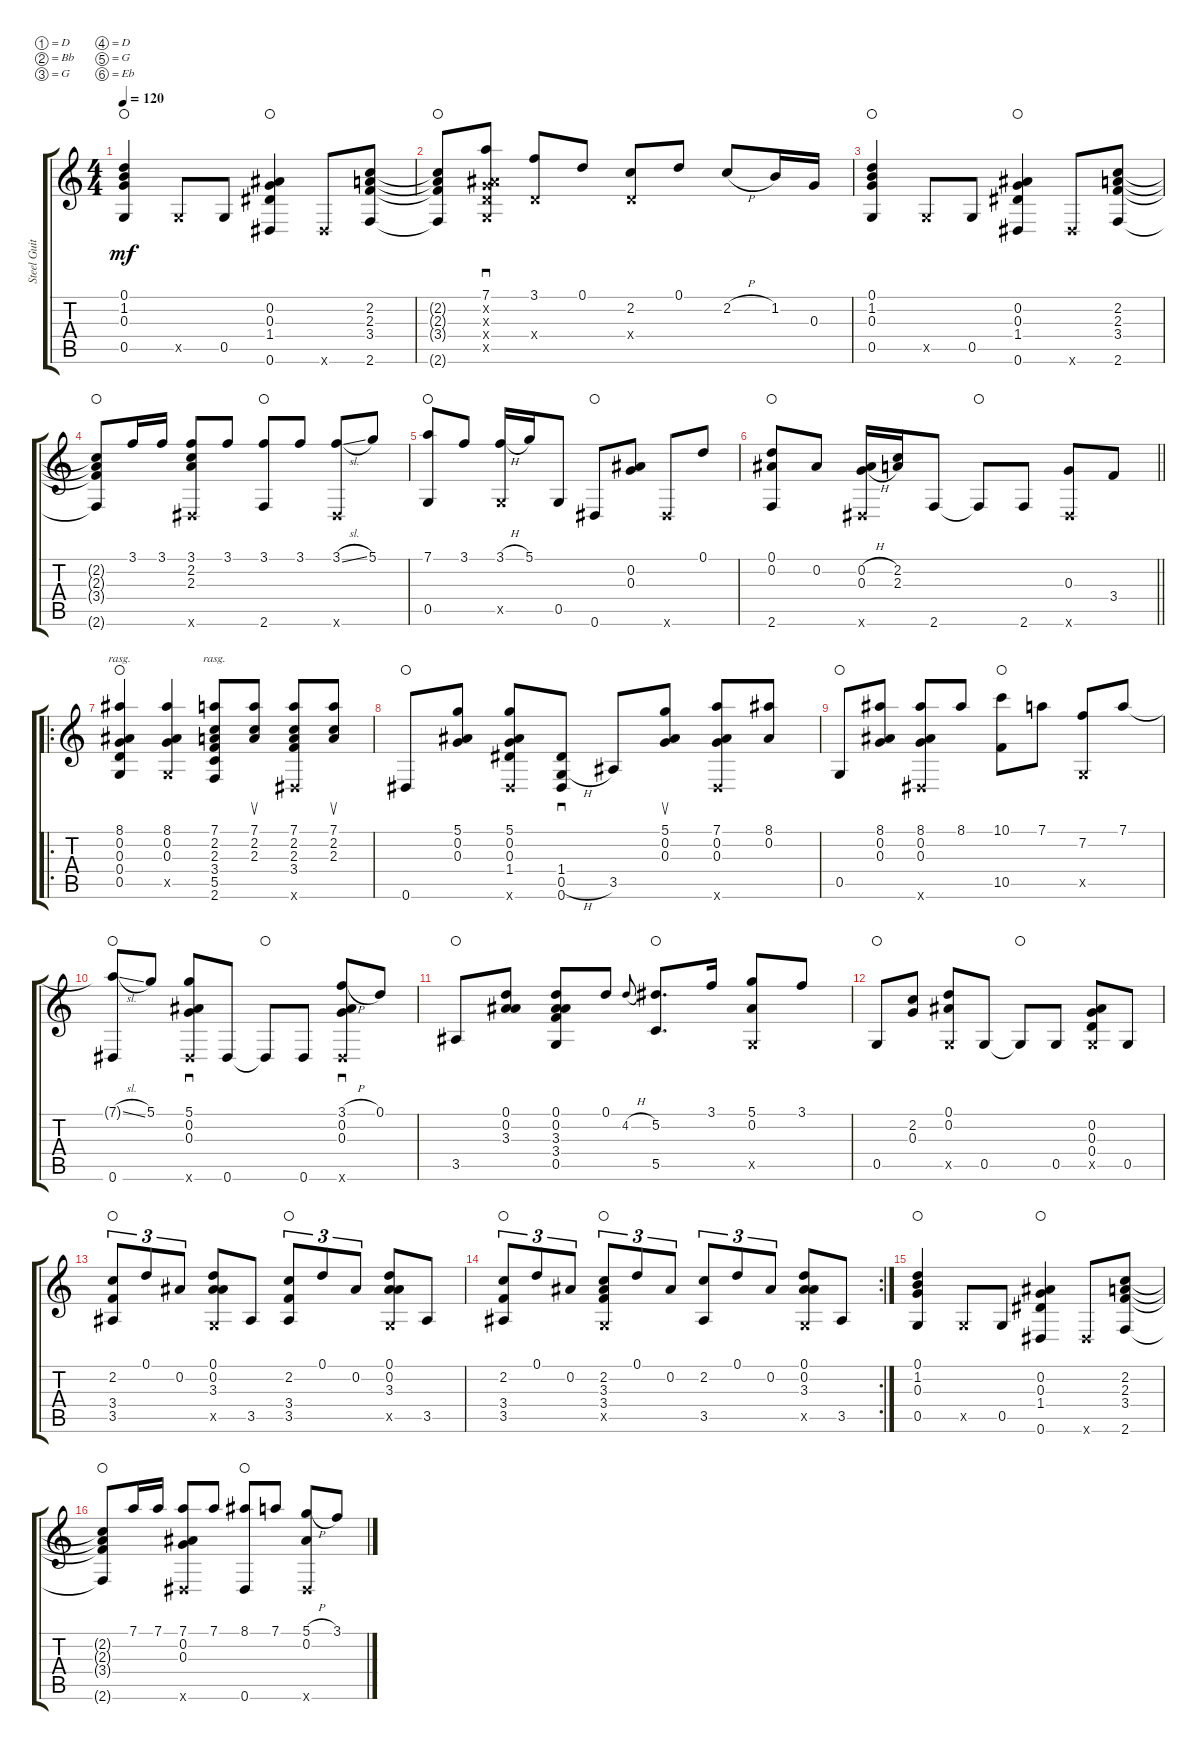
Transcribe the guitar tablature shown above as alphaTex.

\defaultSystemsLayout 4
\bracketExtendMode groupsimilarinstruments
\otherSystemsTrackNameOrientation horizontal
\track ("Steel Guitar" "Steel Guit") {instrument acousticguitarsteel}
\staff {score tabs}
\tuning (D4 Bb3 G3 D3 G2 Eb2)
\ts (4 4)
\tempo 120
\clef g2
\ks c
(0.5 0.1 1.2 0.3).4{dy mf waho beam Up} 0.5{x}.8{beam Up} 0.5.8{beam Up} (0.6{acc #} 1.4{acc #} 0.3 0.2{acc #}).4{waho beam Up} 0.6{x acc #}.8{beam Up} (2.6 2.2 2.3 3.4).8{beam Up} |
(2.6{t} 2.2{t} 2.3{t} 3.4{t}).8{waho beam Up} (7.1 0.2{x acc #} 0.3{x} 0.4{x} 0.5{x}).8{sd beam Up} (0.4{x} 3.1).8{beam Up} 0.1.8{beam Up} (2.2 0.4{x}).8{beam Up} 0.1.8{beam Up} 2.2{h}.8{beam Up} 1.2.16{beam Up} 0.3.16{beam Up} |
(0.5 0.1 1.2 0.3).4{waho beam Up} 0.5{x}.8{beam Up} 0.5.8{beam Up} (0.6{acc #} 1.4{acc #} 0.3 0.2{acc #}).4{waho beam Up} 0.6{x acc #}.8{beam Up} (2.6 2.2 2.3 3.4).8{beam Up} |
\scale
0.939442 (2.6{t} 2.2{t} 2.3{t} 3.4{t}).8{waho beam Up} 3.1.16{beam Up} 3.1.16{beam Up} (3.1 2.2 2.3 0.6{x acc #}).8{beam Up} 3.1.8{beam Up} (3.1 2.6).8{waho beam Up} 3.1.8{beam Up} (3.1{sl} 0.6{x acc #}).8{beam Up} 5.1.8{beam Up} |
\scale
0.978943 (7.1 0.5).8{waho beam Up} 3.1.8{beam Up} (3.1{h} 0.5{x}).16{beam Up} 5.1.16{beam Up} 0.5.8{beam Up} 0.6{acc #}.8{waho beam Up} (0.2{acc #} 0.3).8{beam Up} 0.6{x acc #}.8{beam Up} 0.1.8{beam Up} |
\scale
1.08162
\barLineRight lightlight
(0.1 0.2{acc #} 2.6).8{waho beam Up} 0.2{acc #}.8{beam Up} (0.2{h acc #} 0.3{h} 0.6{x acc #}).16{beam Up} (2.2 2.3).16{beam Up} 2.6.8{beam Up} 2.6{t}.8{waho beam Up} 2.6.8{beam Up} (0.6{x acc #} 0.3).8{beam Up} 3.4.8{beam Up} |
\ro
\scale
0.842195 (0.5 0.4 0.3 0.2{acc #} 8.1{acc #}).4{rasg amitriplet waho beam Up} (8.1{acc #} 0.2{acc #} 0.3 0.5{x}).4{beam Up} (2.6 5.5 3.4 2.3 2.2 7.1).8{rasg amitriplet beam Up} (7.1 2.2 2.3).8{su beam Up} (2.3 2.2 7.1 3.4 0.6{x acc #}).8{beam Up} (7.1 2.2 2.3).8{su beam Up} |
\scale
1.14841 0.6{acc #}.8{waho beam Up} (5.1 0.2{acc #} 0.3).8{beam Up} (0.3 0.2{acc #} 5.1 1.4{acc #} 0.6{x acc #}).8{beam Up} (0.6{acc #} 0.5{h} 1.4{acc #}).8{sd beam Up} 3.5{acc #}.8{beam Up} (5.1 0.2{acc #} 0.3).8{su beam Up} (0.3 0.2{acc #} 7.1 0.6{x acc #}).8{beam Up} (8.1{acc #} 0.2{acc #}).8{beam Up} |
\scale
1.0094 0.5.8{waho beam Up} (0.3 0.2{acc #} 8.1{acc #}).8{beam Up} (8.1{acc #} 0.2{acc #} 0.3 0.6{x acc #}).8{beam Up} 8.1{acc #}.8{beam Up} (10.1 10.5).8{waho beam Down} 7.1.8{beam Down} (7.2 0.5{x}).8{beam Up} 7.1.8{beam Up} |
\scale
0.980545 (0.6{acc #} 7.1{sl t}).8{waho beam Up} 5.1.8{beam Up} (5.1 0.2{acc #} 0.3 0.6{x acc #}).8{sd beam Up} 0.6{acc #}.8{beam Up} 0.6{t acc #}.8{waho beam Up} 0.6{acc #}.8{beam Up} (3.1{h} 0.2{acc #} 0.3 0.6{x acc #}).8{sd beam Up} 0.1.8{beam Up} |
\scale
1.11718 3.5{acc #}.8{waho beam Up} (3.3{acc #} 0.2{acc #} 0.1).8{beam Up} (0.1 0.5 3.4 3.3{acc #} 0.2{acc #}).8{beam Up} 0.1.8{beam Up} 4.2{h}.8{gr onbeat beam Up} (5.2{acc #} 5.5).8{d waho beam Up} 3.1.16{beam Up} (5.1 0.2{acc #} 0.5{x}).8{beam Up} 3.1.8{beam Up} |
\scale
0.902273 0.5.8{waho beam Up} (0.3 2.2).8{beam Up} (0.2{acc #} 0.1 0.5{x}).8{beam Up} 0.5.8{beam Up} 0.5{t}.8{waho beam Up} 0.5.8{beam Up} (0.5{x} 0.4 0.3 0.2{acc #}).8{beam Up} 0.5.8{beam Up} |
(3.5{acc #} 3.4 2.2).8{tu (3 2) waho beam Up} 0.1.8{tu (3 2) beam Up} 0.2{acc #}.8{tu (3 2) beam Up} (0.1 0.2{acc #} 3.3{acc #} 0.5{x}).8{beam Up} 3.5{acc #}.8{beam Up} (3.5{acc #} 3.4 2.2).8{tu (3 2) waho beam Up} 0.1.8{tu (3 2) beam Up} 0.2{acc #}.8{tu (3 2) beam Up} (0.1 0.2{acc #} 3.3{acc #} 0.5{x}).8{beam Up} 3.5{acc #}.8{beam Up} |
\rc 2
(2.2 3.5{acc #} 3.4).8{tu (3 2) waho beam Up} 0.1.8{tu (3 2) beam Up} 0.2{acc #}.8{tu (3 2) beam Up} (2.2 3.3{acc #} 3.4 0.5{x}).8{tu (3 2) waho beam Up} 0.1.8{tu (3 2) beam Up} 0.2{acc #}.8{tu (3 2) beam Up} (2.2 3.5{acc #}).8{tu (3 2) beam Up} 0.1.8{tu (3 2) beam Up} 0.2{acc #}.8{tu (3 2) beam Up} (0.1 0.2{acc #} 3.3{acc #} 0.5{x}).8{beam Up} 3.5{acc #}.8{beam Up} |
(0.5 0.1 1.2 0.3).4{waho beam Up} 0.5{x}.8{beam Up} 0.5.8{beam Up} (0.6{acc #} 1.4{acc #} 0.3 0.2{acc #}).4{waho beam Up} 0.6{x acc #}.8{beam Up} (2.6 2.2 2.3 3.4).8{beam Up} |
\scale
1.06074 (2.6{t} 2.2{t} 2.3{t} 3.4{t}).8{waho beam Up} 7.1.16{beam Up} 7.1.16{beam Up} (7.1 0.2{acc #} 0.3 0.6{x acc #}).8{beam Up} 7.1.8{beam Up} (8.1{acc #} 0.6{acc #}).8{waho beam Up} 7.1.8{beam Up} (5.1{h} 0.2{acc #} 0.6{x acc #}).8{beam Up} 3.1.8{beam Up}
